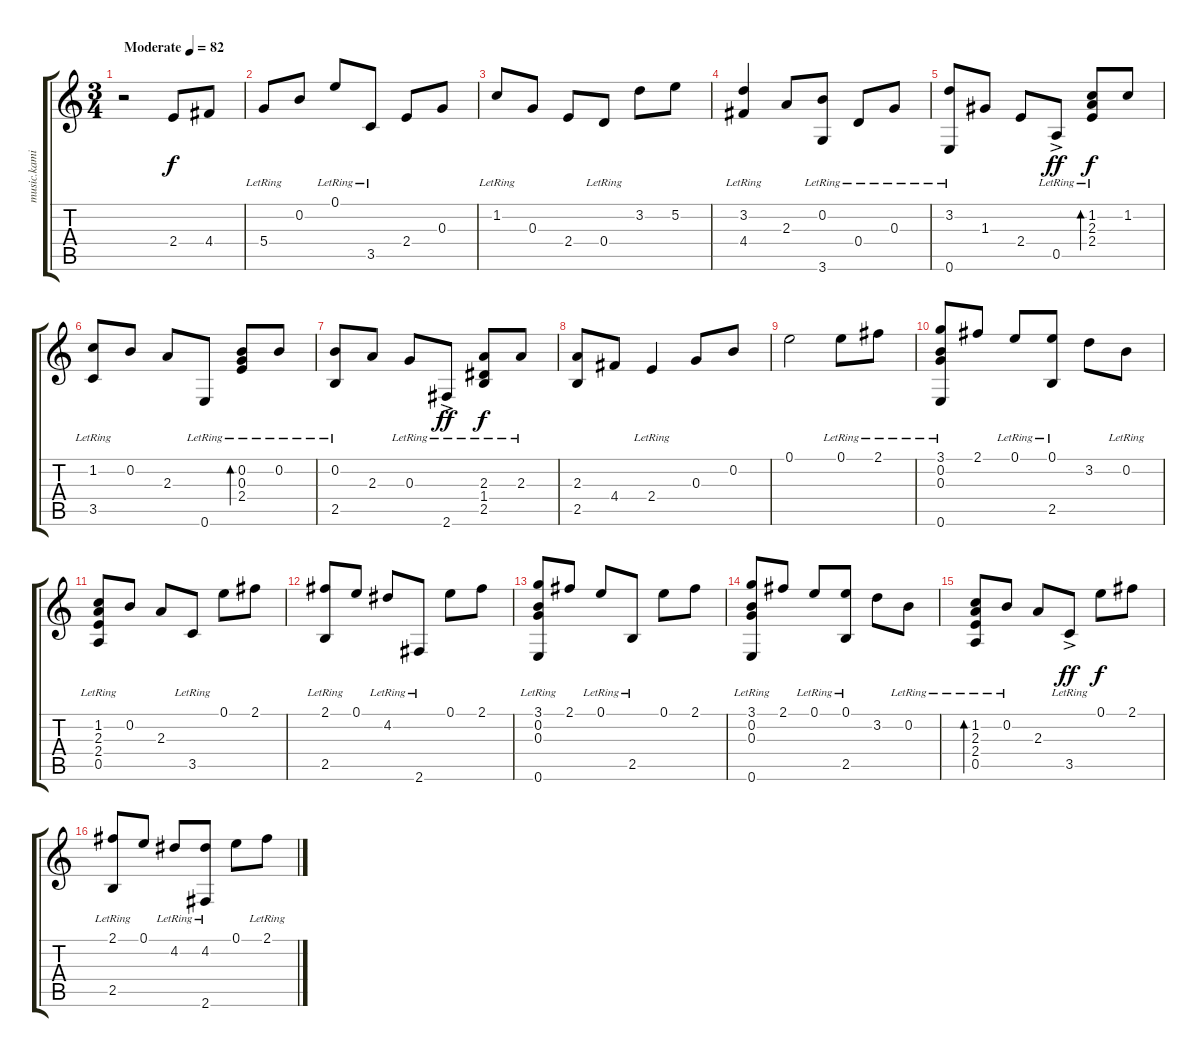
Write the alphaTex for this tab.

\track ("" "music.kami") {instrument acousticguitarsteel}
\staff {score tabs}
\tuning (E4 B3 G3 D3 A2 E2) {hide}
\ts (3 4)
\tempo (82 "Moderate")
\clef g2
\ks c
r.2{dy f instrument acousticguitarsteel} 2.4.8 4.4.8 |
5.4{lr}.8 0.2.8 0.1{lr}.8 3.5{lr}.8 2.4.8 0.3.8 |
1.2{lr}.8 0.3.8 2.4.8 0.4{lr}.8 3.2.8 5.2.8 |
(3.2{lr} 4.4{lr}).4 2.3.8 (0.2{lr} 3.6{lr}).8 0.4{lr}.8 0.3{lr}.8 |
(3.2{lr} 0.6{lr}).8 1.3.8 2.4.8 0.5{ac lr}.8{dy ff} (1.2{lr} 2.3{lr} 2.4{lr}).8{bd 60 dy f} 1.2.8 |
(1.2 3.5{lr}).8 0.2.8 2.3.8 0.6{lr}.8 (0.2{lr} 0.3{lr} 2.4{lr}).8{bd 60} 0.2{lr}.8 |
(0.2{lr} 2.5{lr}).8 2.3.8 0.3{lr}.8 2.6{ac lr}.8{dy ff} (2.3{lr} 1.4{lr} 2.5{lr}).8{dy f} 2.3{lr}.8 |
(2.3 2.5).8 4.4.8 2.4{lr}.4 0.3.8 0.2.8 |
0.1.2 0.1{lr}.8 2.1{lr}.8 |
(3.1{lr} 0.2{lr} 0.3{lr} 0.6{lr}).8 2.1.8 0.1{lr}.8 (0.1{lr} 2.5{lr}).8 3.2.8 0.2{lr}.8 |
(1.2{lr} 2.3{lr} 2.4{lr} 0.5{lr}).8 0.2.8 2.3.8 3.5{lr}.8 0.1.8 2.1.8 |
(2.1{lr} 2.5{lr}).8 0.1.8 4.2{lr}.8 2.6{lr}.8 0.1.8 2.1.8 |
(3.1{lr} 0.2{lr} 0.3{lr} 0.6{lr}).8 2.1.8 0.1{lr}.8 2.5{lr}.8 0.1.8 2.1.8 |
(3.1{lr} 0.2{lr} 0.3{lr} 0.6{lr}).8 2.1.8 0.1{lr}.8 (0.1{lr} 2.5{lr}).8 3.2.8 0.2{lr}.8 |
(1.2{lr} 2.3{lr} 2.4{lr} 0.5{lr}).8{bd 60} 0.2{lr}.8 2.3.8 3.5{ac lr}.8{dy ff} 0.1.8{dy f} 2.1.8 |
(2.1{lr} 2.5{lr}).8 0.1.8 4.2{lr}.8 (4.2{lr} 2.6{lr}).8 0.1.8 2.1{lr}.8
